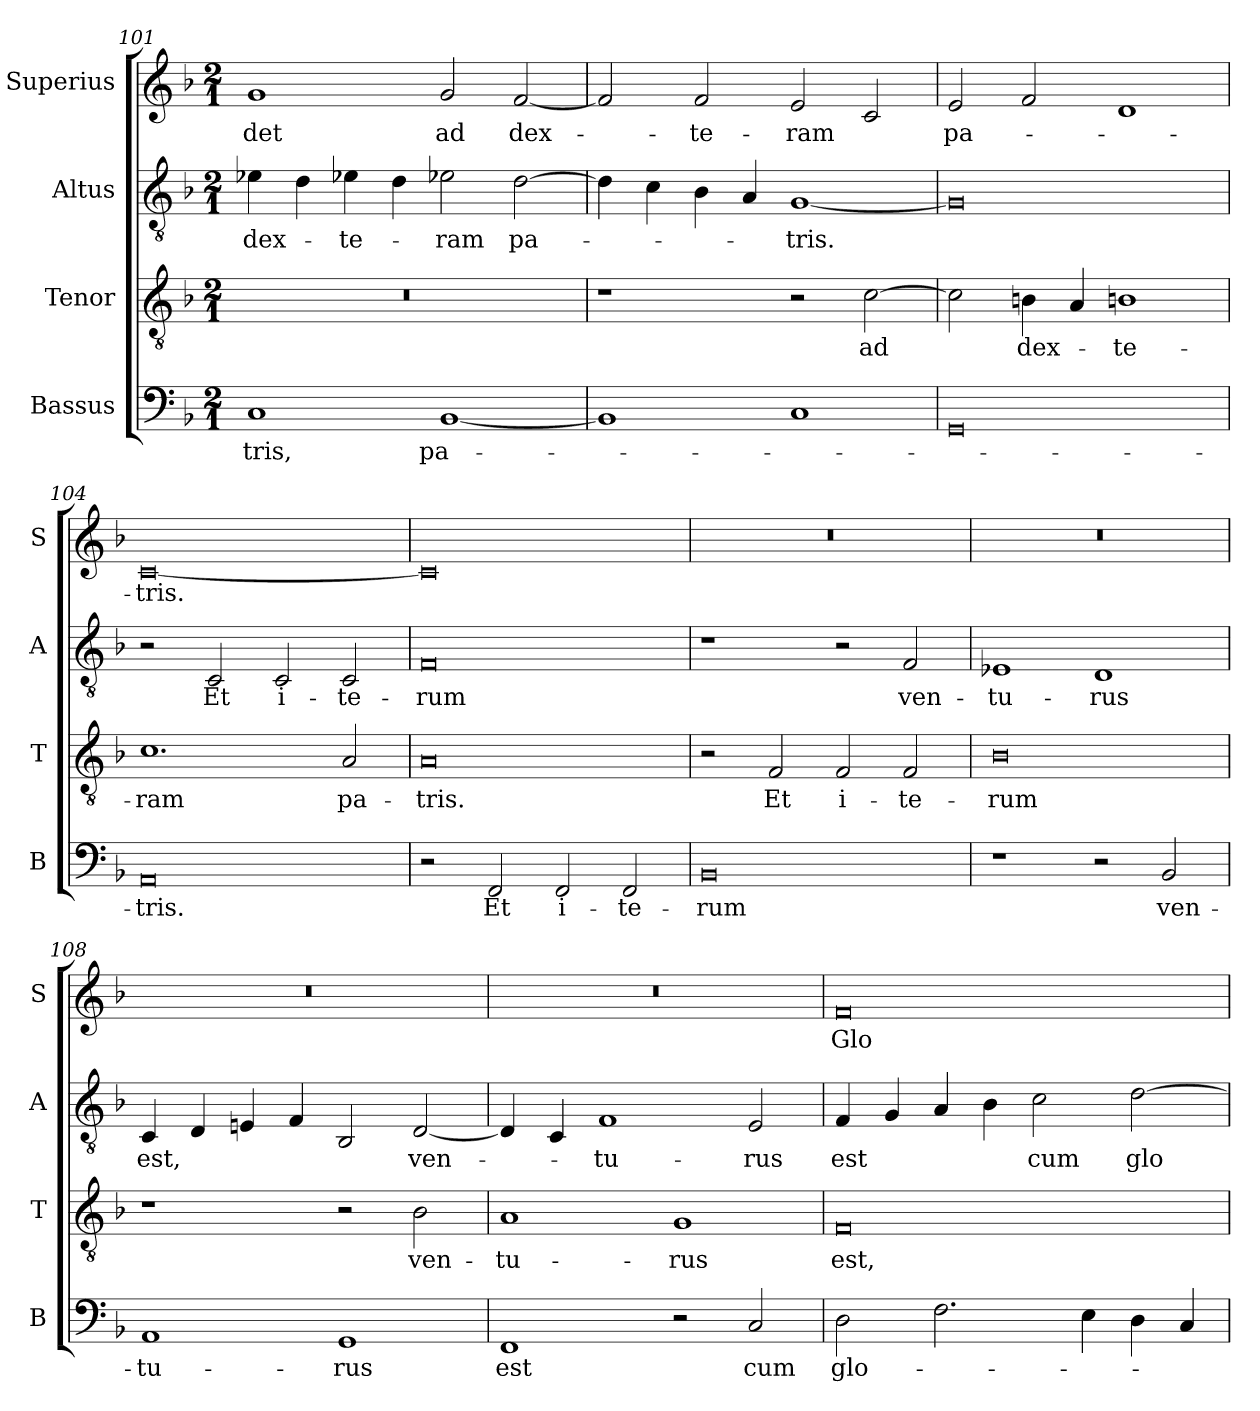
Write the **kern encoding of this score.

**kern	**text	**kern	**text	**kern	**text	**kern	**text
*part4	*part4	*part3	*part3	*part2	*part2	*part1	*part1
*staff4	*staff4	*staff3	*staff3	*staff2	*staff2	*staff1	*staff1
*I"Bassus	*	*I"Tenor	*	*I"Altus	*	*I"Superius	*
*I'B	*	*I'T	*	*I'A	*	*I'S	*
*clefF4	*	*clefGv2	*	*clefGv2	*	*clefG2	*
*k[b-]	*	*k[b-]	*	*k[b-]	*	*k[b-]	*
*M2/1	*	*M2/1	*	*M2/1	*	*M2/1	*
=101	=101	=101	=101	=101	=101	=101	=101
1C	-tris,	0r	.	4e-X\	dex-	1g	-det
.	.	.	.	4d\	.	.	.
.	.	.	.	4e-X\	-te-	.	.
.	.	.	.	4d\	.	.	.
[1BB-	pa-	.	.	2e-X\	-ram	2g/	ad
.	.	.	.	[2d\	pa-	[2f/	dex-
=102	=102	=102	=102	=102	=102	=102	=102
1BB-]	.	1r	.	4d\]	.	2f/]	.
.	.	.	.	4c\	.	.	.
.	.	.	.	4B-\	.	2f/	-te-
.	.	.	.	4A/	.	.	.
1C	.	2r	.	[1G	-tris.	2e/	-ram
.	.	[2c\	ad	.	.	2c/	.
=103	=103	=103	=103	=103	=103	=103	=103
0GG	.	2c\]	.	0G]	.	2e/	pa-
.	.	4Bn\	dex-	.	.	2f/	.
.	.	4A/	.	.	.	.	.
.	.	1Bn	-te-	.	.	1d	.
=104	=104	=104	=104	=104	=104	=104	=104
0AA	-tris.	1.c	-ram	2r	.	[0c	-tris.
.	.	.	.	2C/	Et	.	.
.	.	.	.	2C/	i-	.	.
.	.	2A	pa-	2C/	-te-	.	.
=105	=105	=105	=105	=105	=105	=105	=105
2r	.	0A	-tris.	0F	-rum	0c]	.
2FF/	Et	.	.	.	.	.	.
2FF/	i-	.	.	.	.	.	.
2FF/	-te-	.	.	.	.	.	.
=106	=106	=106	=106	=106	=106	=106	=106
0BB-	-rum	2r	.	1r	.	0r	.
.	.	2F/	Et	.	.	.	.
.	.	2F/	i-	2r	.	.	.
.	.	2F/	-te-	2F/	ven-	.	.
=107	=107	=107	=107	=107	=107	=107	=107
1r	.	0B-	-rum	1E-X	-tu-	0r	.
2r	.	.	.	1D	-rus	.	.
2BB-/	ven-	.	.	.	.	.	.
=108	=108	=108	=108	=108	=108	=108	=108
1AA	-tu-	1r	.	4C/	est,	0r	.
.	.	.	.	4D/	.	.	.
.	.	.	.	4En/	.	.	.
.	.	.	.	4F/	.	.	.
1GG	-rus	2r	.	2BB-/	.	.	.
.	.	2B-\	ven-	[2D/	ven-	.	.
=109	=109	=109	=109	=109	=109	=109	=109
1FF	est	1A	-tu-	4D/]	.	0r	.
.	.	.	.	4C/	.	.	.
.	.	.	.	1F	-tu-	.	.
2r	.	1G	-rus	.	.	.	.
2C/	cum	.	.	2E/	-rus	.	.
=110	=110	=110	=110	=110	=110	=110	=110
2D\	glo-	0F	est,	4F/	est	0f	Glo-
.	.	.	.	4G/	.	.	.
2.F\	.	.	.	4A/	.	.	.
.	.	.	.	4B-\	.	.	.
.	.	.	.	2c\	cum	.	.
4E\	.	.	.	.	.	.	.
4D\	.	.	.	[2d\	glo-	.	.
4C/	.	.	.	.	.	.	.
=	=	=	=	=	=	=	=
*-	*-	*-	*-	*-	*-	*-	*-
